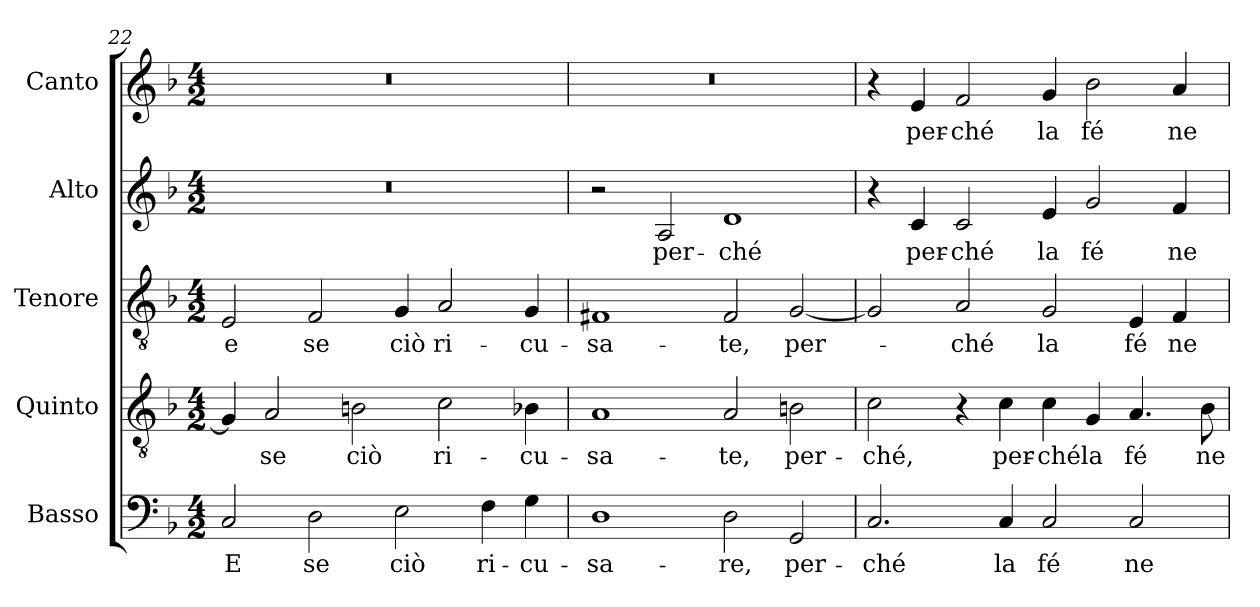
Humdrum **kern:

**kern	**text	**kern	**text	**kern	**text	**kern	**text	**kern	**text
*part5	*part5	*part4	*part4	*part3	*part3	*part2	*part2	*part1	*part1
*staff5	*staff5	*staff4	*staff4	*staff3	*staff3	*staff2	*staff2	*staff1	*staff1
*I"Basso	*	*I"Quinto	*	*I"Tenore	*	*I"Alto	*	*I"Canto	*
*I'B.	*	*I'Q.	*	*I'T.	*	*I'A.	*	*I'C.	*
*clefF4	*	*clefGv2	*	*clefGv2	*	*clefG2	*	*clefG2	*
*	*	*ITrd7c12	*	*ITrd7c12	*	*	*	*	*
*k[b-]	*	*k[b-]	*	*k[b-]	*	*k[b-]	*	*k[b-]	*
*F:	*	*F:	*	*F:	*	*F:	*	*F:	*
*M4/2	*	*M4/2	*	*M4/2	*	*M4/2	*	*M4/2	*
=22	=22	=22	=22	=22	=22	=22	=22	=22	=22
!	!LO:LY:b:color=#000000	!	!	!	!	!	!	!	!
!	!	!	!	!	!LO:LY:b:color=#000000	!LO:N:vis=1	!	!LO:N:vis=1	!
2Ci/	E	4GGi/]	.	2EEi/	e	0r	.	0r	.
!	!	!	!LO:LY:b:color=#000000	!	!	!	!	!	!
.	.	2AAi/	se	.	.	.	.	.	.
!	!LO:LY:b:color=#000000	!	!	!	!	!	!	!	!
!	!	!	!	!	!LO:LY:b:color=#000000	!	!	!	!
2Di\	se	.	.	2FFi/	se	.	.	.	.
!	!	!	!LO:LY:b:color=#000000	!	!	!	!	!	!
.	.	2BBni\	ciò	.	.	.	.	.	.
!	!LO:LY:b:color=#000000	!	!	!	!	!	!	!	!
!	!	!	!	!	!LO:LY:b:color=#000000	!	!	!	!
2Ei\	ciò	.	.	4GGi/	ciò	.	.	.	.
!	!	!	!LO:LY:b:color=#000000	!	!	!	!	!	!
!	!	!	!	!	!LO:LY:b:color=#000000	!	!	!	!
.	.	2Ci\	ri-	2AAi/	ri-	.	.	.	.
!	!LO:LY:b:color=#000000	!	!	!	!	!	!	!	!
4Fi\	ri-	.	.	.	.	.	.	.	.
!	!LO:LY:b:color=#000000	!	!	!	!	!	!	!	!
!	!	!	!LO:LY:b:color=#000000	!	!	!	!	!	!
!	!	!	!	!	!LO:LY:b:color=#000000	!	!	!	!
4Gi\	-cu-	4BB-i\	-cu-	4GGi/	-cu-	.	.	.	.
=23	=23	=23	=23	=23	=23	=23	=23	=23	=23
!	!LO:LY:b:color=#000000	!	!	!	!	!	!	!	!
!	!	!	!LO:LY:b:color=#000000	!	!	!	!	!	!
!	!	!	!	!	!LO:LY:b:color=#000000	!	!	!LO:N:vis=1	!
1Di	-sa-	1AAi	-sa-	1FF#Xi	-sa-	2r	.	0r	.
!	!	!	!	!	!	!	!LO:LY:b:color=#000000	!	!
.	.	.	.	.	.	2Ai/	per-	.	.
!	!LO:LY:b:color=#000000	!	!	!	!	!	!	!	!
!	!	!	!LO:LY:b:color=#000000	!	!	!	!	!	!
!	!	!	!	!	!LO:LY:b:color=#000000	!	!	!	!
!	!	!	!	!	!	!	!LO:LY:b:color=#000000	!	!
2Di\	-re,	2AAi/	-te,	2FF#i/	-te,	1di	-ché	.	.
!	!LO:LY:b:color=#000000	!	!	!	!	!	!	!	!
!	!	!	!LO:LY:b:color=#000000	!	!	!	!	!	!
!	!	!	!	!	!LO:LY:b:color=#000000	!	!	!	!
2GGi/	per-	2BBni\	per-	[<2GGi/	per-	.	.	.	.
!!LO:PB:g=z
=24	=24	=24	=24	=24	=24	=24	=24	=24	=24
!	!LO:LY:b:color=#000000	!	!	!	!	!	!	!	!
!	!	!	!LO:LY:b:color=#000000	!	!	!	!	!	!
2.Ci/	-ché	2Ci\	-ché,	2GGi/]	.	4r	.	4r	.
!	!	!	!	!	!	!	!LO:LY:b:color=#000000	!	!
!	!	!	!	!	!	!	!	!	!LO:LY:b:color=#000000
.	.	.	.	.	.	4ci/	per-	4ei/	per-
!	!	!	!	!	!LO:LY:b:color=#000000	!	!	!	!
!	!	!	!	!	!	!	!LO:LY:b:color=#000000	!	!
!	!	!	!	!	!	!	!	!	!LO:LY:b:color=#000000
.	.	4r	.	2AAi/	-ché	2ci/	-ché	2fi/	-ché
!	!LO:LY:b:color=#000000	!	!	!	!	!	!	!	!
!	!	!	!LO:LY:b:color=#000000	!	!	!	!	!	!
4Ci/	la	4Ci\	per-	.	.	.	.	.	.
!	!LO:LY:b:color=#000000	!	!	!	!	!	!	!	!
!	!	!	!LO:LY:b:color=#000000	!	!	!	!	!	!
!	!	!	!	!	!LO:LY:b:color=#000000	!	!	!	!
!	!	!	!	!	!	!	!LO:LY:b:color=#000000	!	!
!	!	!	!	!	!	!	!	!	!LO:LY:b:color=#000000
2Ci/	fé	4Ci\	-ché	2GGi/	la	4ei/	la	4gi/	la
!	!	!	!LO:LY:b:color=#000000	!	!	!	!	!	!
!	!	!	!	!	!	!	!LO:LY:b:color=#000000	!	!
!	!	!	!	!	!	!	!	!	!LO:LY:b:color=#000000
.	.	4GGi/	la	.	.	2gi/	fé	2b-i\	fé
!	!LO:LY:b:color=#000000	!	!	!	!	!	!	!	!
!	!	!	!LO:LY:b:color=#000000	!	!	!	!	!	!
!	!	!	!	!	!LO:LY:b:color=#000000	!	!	!	!
2Ci/	ne-	4.AAi/	fé	4EEi/	fé	.	.	.	.
!	!	!	!	!	!LO:LY:b:color=#000000	!	!	!	!
!	!	!	!	!	!	!	!LO:LY:b:color=#000000	!	!
!	!	!	!	!	!	!	!	!	!LO:LY:b:color=#000000
.	.	.	.	4FFi/	ne-	4fi/	ne-	4ai/	ne-
!	!	!	!LO:LY:b:color=#000000	!	!	!	!	!	!
.	.	8BB-i\	ne-	.	.	.	.	.	.
=	=	=	=	=	=	=	=	=	=
*-	*-	*-	*-	*-	*-	*-	*-	*-	*-
